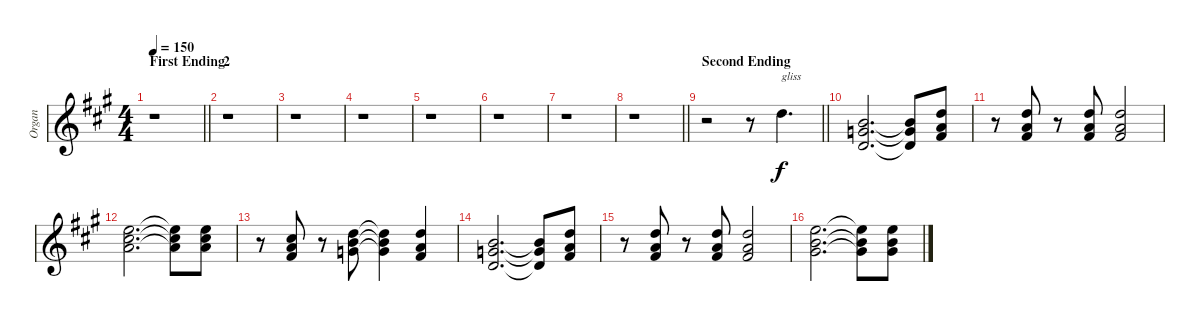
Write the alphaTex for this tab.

\track ("Organ" "Organ") {instrument drawbarorgan}
\staff {score}
\tuning (E4 B3 G3 D3 A2 E2 B1) {hide}
\ts (4 4)
\section ("" "First Ending")
\tempo 150
\clef g2
\barLineRight lightlight
\ks a
r.1{dy f} |
\section ("" "2")
r.1 |
r.1 |
r.1 |
r.1 |
r.1 |
r.1 |
\barLineRight lightlight
r.1 |
\section ("" "Second Ending")
\barLineRight lightlight
r.2 r.8 10.1.4{d txt "gliss"} |
\section ("" "")
(7.1 8.2 7.3).2{d} (7.1{t} 8.2{t} 7.3{t}).8 (2.1 10.2 19.3).8 |
r.8 (10.1 10.2 11.3).8 r.8 (2.1 10.2 19.3).8 (10.1 10.2 11.3).2 |
(12.1 14.2 14.3).2{d} (12.1{t} 14.2{t} 14.3{t}).8 (12.1 14.2 14.3).8 |
r.8 (9.1 10.2 11.3).8 r.8 (3.1 12.2 19.3).8 (3.1{t} 12.2{t} 19.3{t}).4 (2.1 10.2 19.3).4 |
(7.1 8.2 7.3).2{d} (7.1{t} 8.2{t} 7.3{t}).8 (2.1 10.2 19.3).8 |
r.8 (10.1 10.2 11.3).8 r.8 (2.1 10.2 19.3).8 (10.1 10.2 11.3).2 |
(4.1 12.2 21.3).2{d} (4.1{t} 12.2{t} 21.3{t}).8 (4.1 12.2 21.3).8
